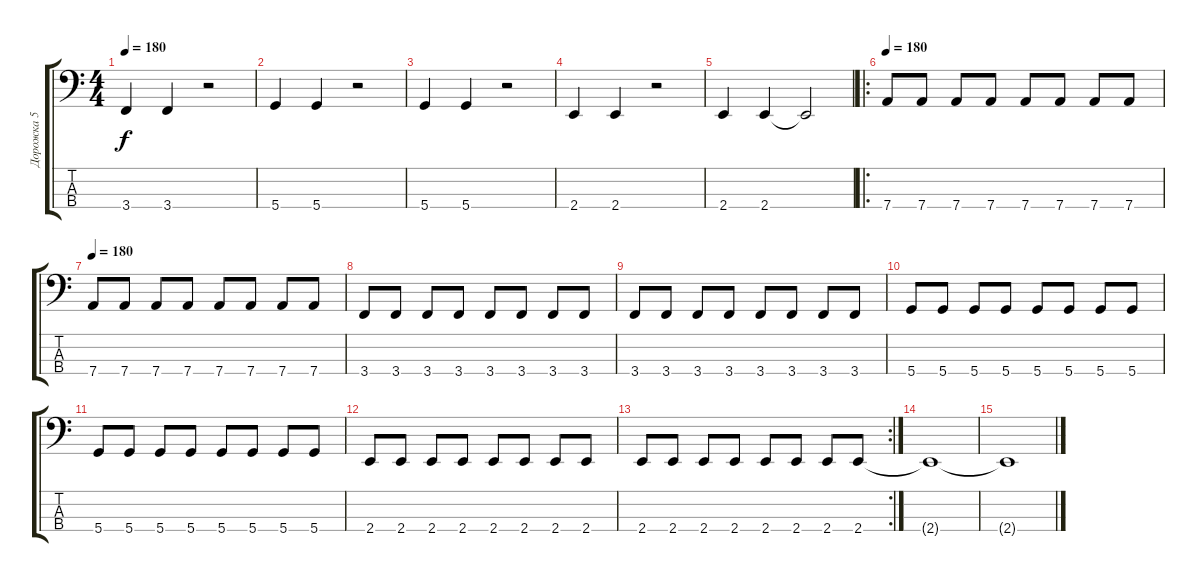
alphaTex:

\track ("Дорожка 5" "Дорожка 5") {instrument electricbassfinger}
\staff {score tabs}
\tuning (F2 C2 G1 D1) {hide}
\ts (4 4)
\tempo 180
\clef f4
\ks c
3.4.4{dy f} 3.4.4 r.2 |
5.4.4 5.4.4 r.2 |
5.4.4 5.4.4 r.2 |
2.4.4 2.4.4 r.2 |
2.4.4 2.4.4 2.4{t}.2 |
\ro
\tempo 180
7.4.8 7.4.8 7.4.8 7.4.8 7.4.8 7.4.8 7.4.8 7.4.8 |
\tempo 180
7.4.8 7.4.8 7.4.8 7.4.8 7.4.8 7.4.8 7.4.8 7.4.8 |
3.4.8 3.4.8 3.4.8 3.4.8 3.4.8 3.4.8 3.4.8 3.4.8 |
3.4.8 3.4.8 3.4.8 3.4.8 3.4.8 3.4.8 3.4.8 3.4.8 |
5.4.8 5.4.8 5.4.8 5.4.8 5.4.8 5.4.8 5.4.8 5.4.8 |
5.4.8 5.4.8 5.4.8 5.4.8 5.4.8 5.4.8 5.4.8 5.4.8 |
2.4.8 2.4.8 2.4.8 2.4.8 2.4.8 2.4.8 2.4.8 2.4.8 |
\rc 2
2.4.8 2.4.8 2.4.8 2.4.8 2.4.8 2.4.8 2.4.8 2.4.8 |
2.4{t}.1 |
2.4{t}.1
